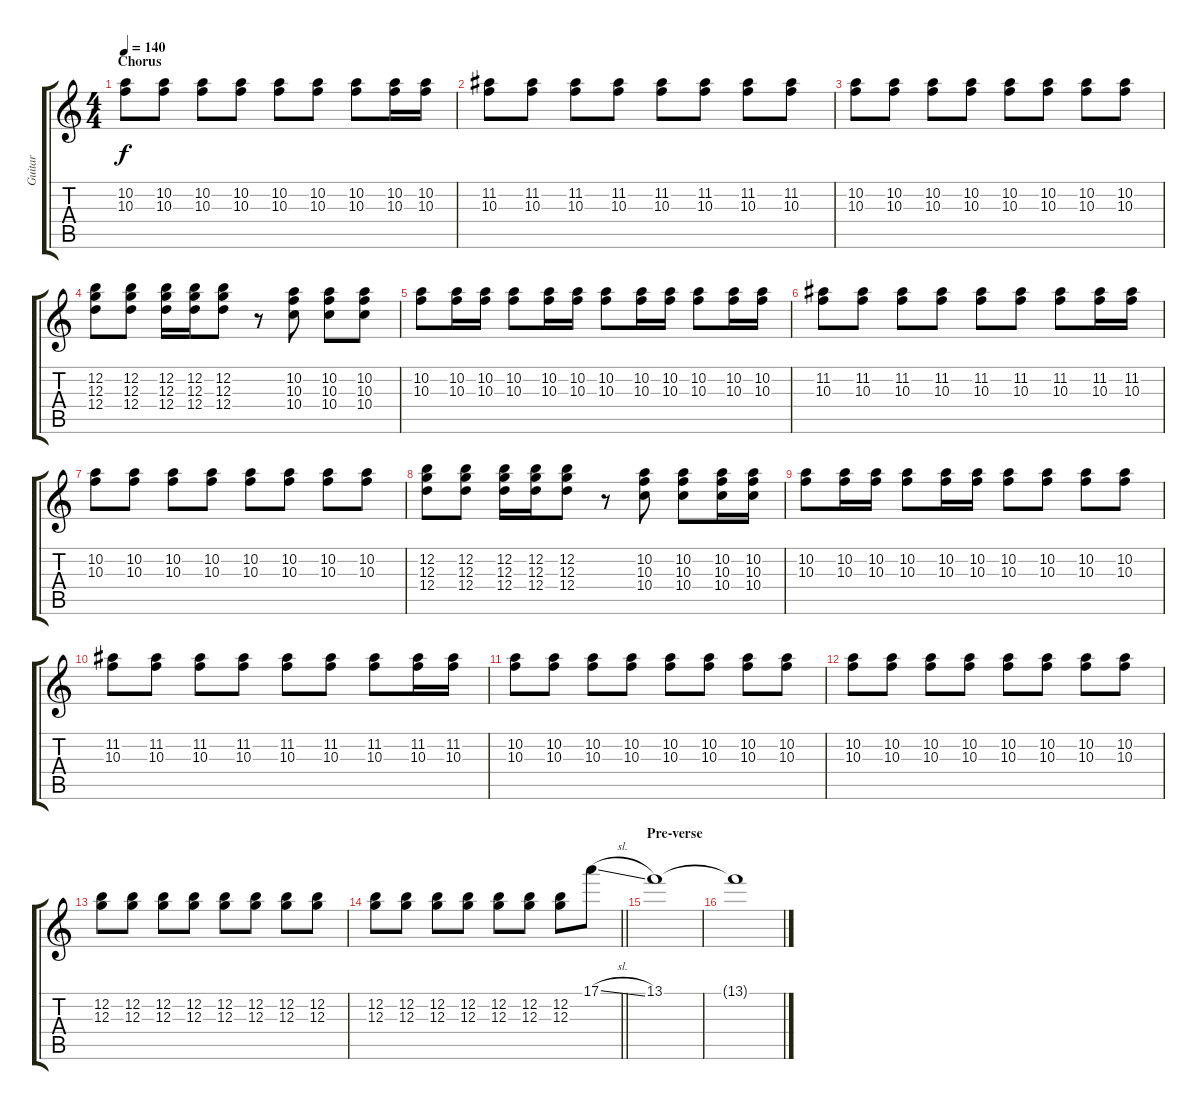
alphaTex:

\track ("Guitar " "Guitar ") {instrument distortionguitar}
\staff {score tabs}
\tuning (E4 B3 G3 D3 A2 E2) {hide}
\ts (4 4)
\section ("" "Chorus")
\tempo 140
\clef g2
\ks c
(10.2 10.3).8{dy f} (10.2 10.3).8 (10.2 10.3).8 (10.2 10.3).8 (10.2 10.3).8 (10.2 10.3).8 (10.2 10.3).8 (10.2 10.3).16 (10.2 10.3).16 |
(11.2 10.3).8 (11.2 10.3).8 (11.2 10.3).8 (11.2 10.3).8 (11.2 10.3).8 (11.2 10.3).8 (11.2 10.3).8 (11.2 10.3).8 |
(10.2 10.3).8 (10.2 10.3).8 (10.2 10.3).8 (10.2 10.3).8 (10.2 10.3).8 (10.2 10.3).8 (10.2 10.3).8 (10.2 10.3).8 |
(12.2 12.3 12.4).8 (12.2 12.3 12.4).8 (12.2 12.3 12.4).16 (12.2 12.3 12.4).16 (12.2 12.3 12.4).8 r.8 (10.2 10.3 10.4).8 (10.2 10.3 10.4).8 (10.2 10.3 10.4).8 |
(10.2 10.3).8 (10.2 10.3).16 (10.2 10.3).16 (10.2 10.3).8 (10.2 10.3).16 (10.2 10.3).16 (10.2 10.3).8 (10.2 10.3).16 (10.2 10.3).16 (10.2 10.3).8 (10.2 10.3).16 (10.2 10.3).16 |
(11.2 10.3).8 (11.2 10.3).8 (11.2 10.3).8 (11.2 10.3).8 (11.2 10.3).8 (11.2 10.3).8 (11.2 10.3).8 (11.2 10.3).16 (11.2 10.3).16 |
(10.2 10.3).8 (10.2 10.3).8 (10.2 10.3).8 (10.2 10.3).8 (10.2 10.3).8 (10.2 10.3).8 (10.2 10.3).8 (10.2 10.3).8 |
(12.2 12.3 12.4).8 (12.2 12.3 12.4).8 (12.2 12.3 12.4).16 (12.2 12.3 12.4).16 (12.2 12.3 12.4).8 r.8 (10.2 10.3 10.4).8 (10.2 10.3 10.4).8 (10.2 10.3 10.4).16 (10.2 10.3 10.4).16 |
(10.2 10.3).8 (10.2 10.3).16 (10.2 10.3).16 (10.2 10.3).8 (10.2 10.3).16 (10.2 10.3).16 (10.2 10.3).8 (10.2 10.3).8 (10.2 10.3).8 (10.2 10.3).8 |
(11.2 10.3).8 (11.2 10.3).8 (11.2 10.3).8 (11.2 10.3).8 (11.2 10.3).8 (11.2 10.3).8 (11.2 10.3).8 (11.2 10.3).16 (11.2 10.3).16 |
(10.2 10.3).8 (10.2 10.3).8 (10.2 10.3).8 (10.2 10.3).8 (10.2 10.3).8 (10.2 10.3).8 (10.2 10.3).8 (10.2 10.3).8 |
(10.2 10.3).8 (10.2 10.3).8 (10.2 10.3).8 (10.2 10.3).8 (10.2 10.3).8 (10.2 10.3).8 (10.2 10.3).8 (10.2 10.3).8 |
(12.2 12.3).8 (12.2 12.3).8 (12.2 12.3).8 (12.2 12.3).8 (12.2 12.3).8 (12.2 12.3).8 (12.2 12.3).8 (12.2 12.3).8 |
\barLineRight lightlight
(12.2 12.3).8 (12.2 12.3).8 (12.2 12.3).8 (12.2 12.3).8 (12.2 12.3).8 (12.2 12.3).8 (12.2 12.3).8 17.1{sl}.8 |
\section ("" "Pre-verse")
13.1.1{volume 8} |
13.1{t}.1
